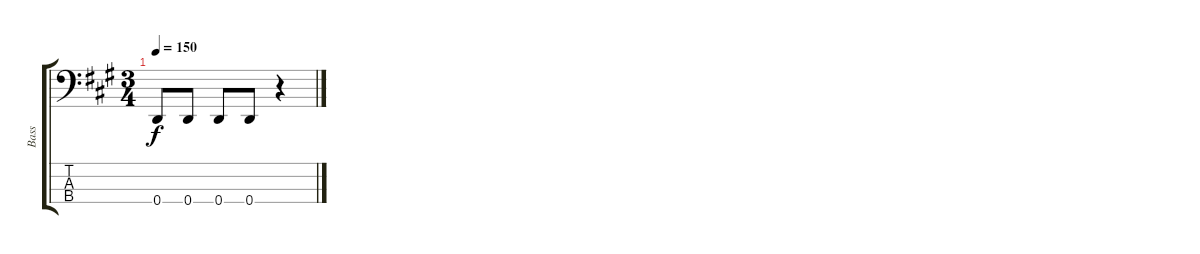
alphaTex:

\track ("Bass" "Bass") {instrument electricbasspick}
\staff {score tabs}
\tuning (G2 D2 A1 D1) {hide}
\ts (3 4)
\tempo 150
\clef f4
\ks f#minor
0.4.8{dy f} 0.4.8 0.4.8 0.4.8 r.4
